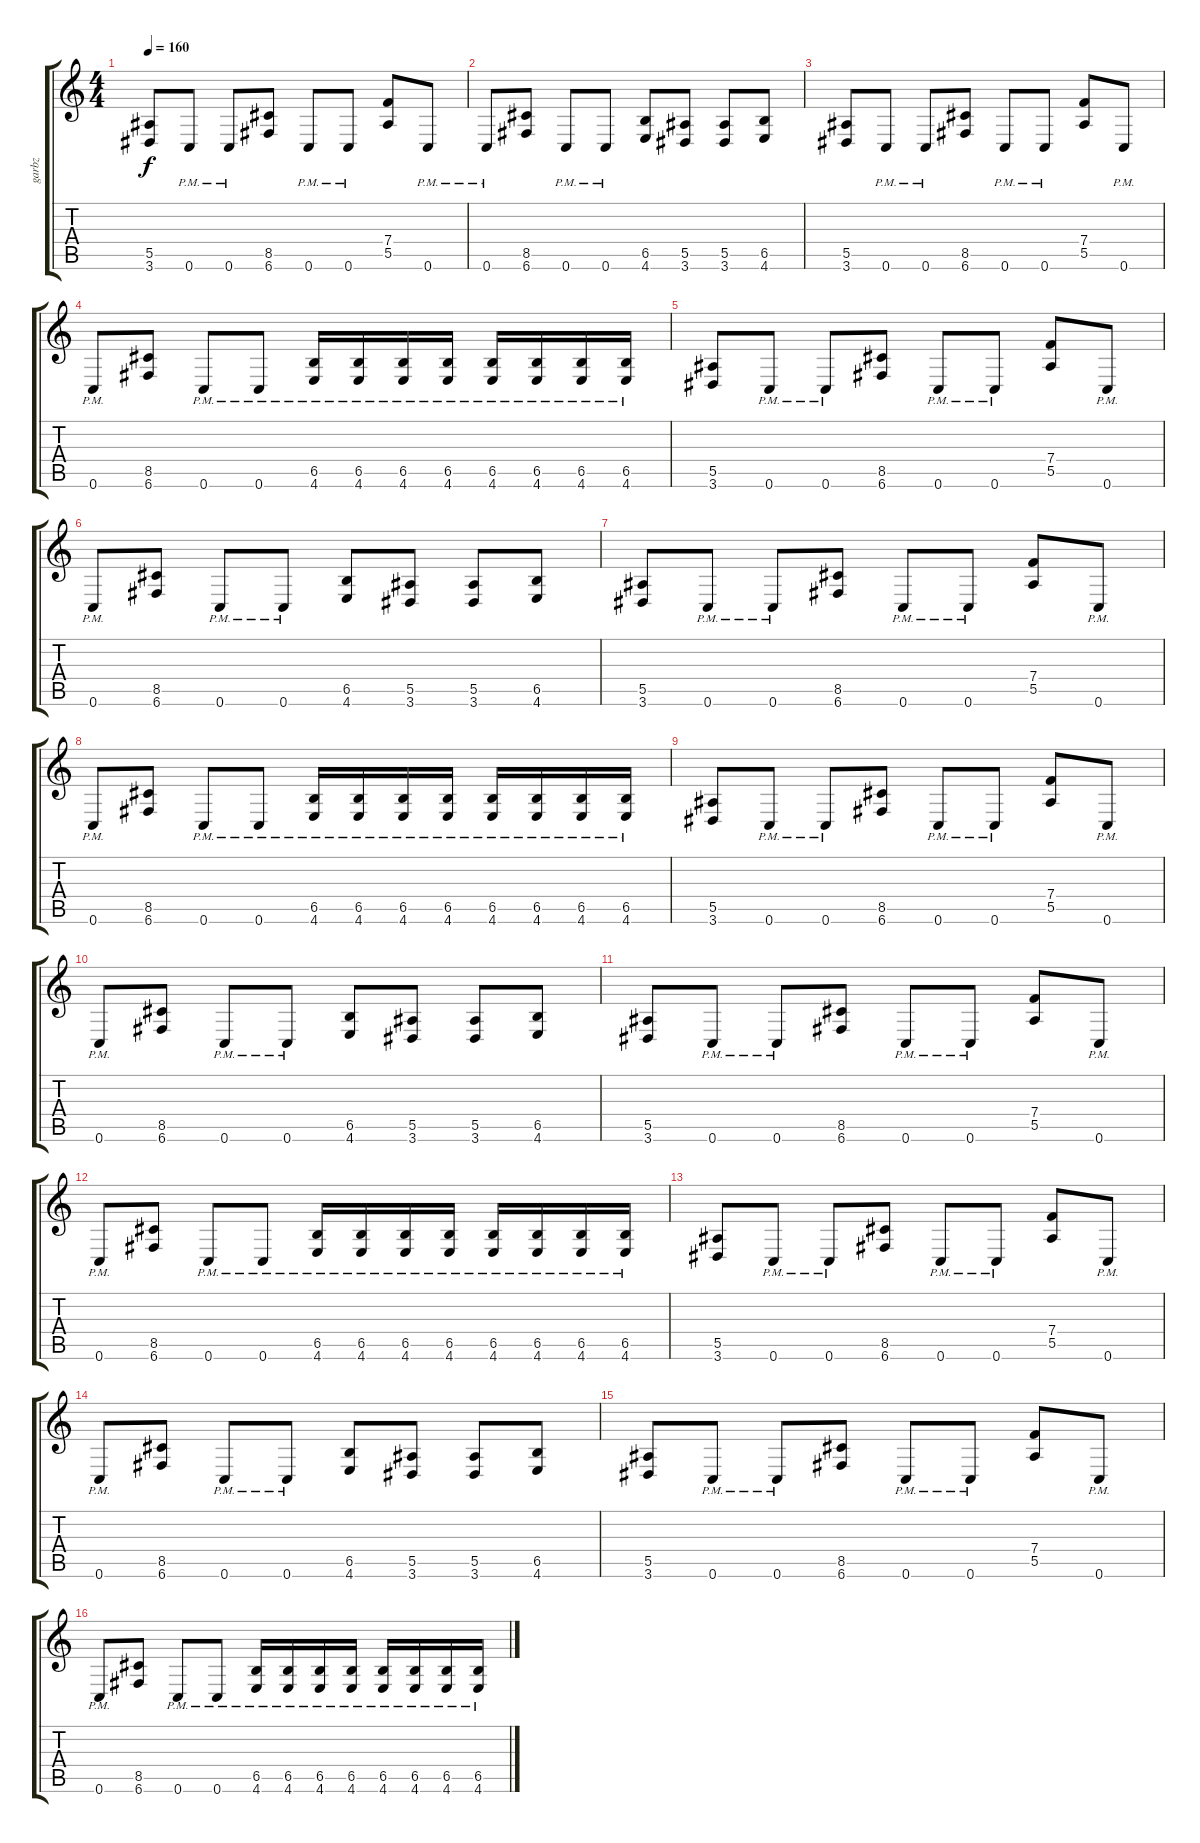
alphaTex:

\track ("garbz" "garbz") {instrument distortionguitar}
\staff {score tabs}
\tuning (C4 G3 Eb3 Bb2 F2 C2) {hide}
\ts (4 4)
\tempo 160
\clef g2
\ks c
(5.5 3.6).8{dy f} 0.6{pm}.8 0.6{pm}.8 (8.5 6.6).8 0.6{pm}.8 0.6{pm}.8 (7.4 5.5).8 0.6{pm}.8 |
0.6{pm}.8 (8.5 6.6).8 0.6{pm}.8 0.6{pm}.8 (6.5 4.6).8 (5.5 3.6).8 (5.5 3.6).8 (6.5 4.6).8 |
(5.5 3.6).8 0.6{pm}.8 0.6{pm}.8 (8.5 6.6).8 0.6{pm}.8 0.6{pm}.8 (7.4 5.5).8 0.6{pm}.8 |
0.6{pm}.8 (8.5 6.6).8 0.6{pm}.8 0.6{pm}.8 (6.5{pm} 4.6{pm}).16 (6.5{pm} 4.6{pm}).16 (6.5{pm} 4.6{pm}).16 (6.5{pm} 4.6{pm}).16 (6.5{pm} 4.6{pm}).16 (6.5{pm} 4.6{pm}).16 (6.5{pm} 4.6{pm}).16 (6.5{pm} 4.6{pm}).16 |
(5.5 3.6).8 0.6{pm}.8 0.6{pm}.8 (8.5 6.6).8 0.6{pm}.8 0.6{pm}.8 (7.4 5.5).8 0.6{pm}.8 |
0.6{pm}.8 (8.5 6.6).8 0.6{pm}.8 0.6{pm}.8 (6.5 4.6).8 (5.5 3.6).8 (5.5 3.6).8 (6.5 4.6).8 |
(5.5 3.6).8 0.6{pm}.8 0.6{pm}.8 (8.5 6.6).8 0.6{pm}.8 0.6{pm}.8 (7.4 5.5).8 0.6{pm}.8 |
0.6{pm}.8 (8.5 6.6).8 0.6{pm}.8 0.6{pm}.8 (6.5{pm} 4.6{pm}).16 (6.5{pm} 4.6{pm}).16 (6.5{pm} 4.6{pm}).16 (6.5{pm} 4.6{pm}).16 (6.5{pm} 4.6{pm}).16 (6.5{pm} 4.6{pm}).16 (6.5{pm} 4.6{pm}).16 (6.5{pm} 4.6{pm}).16 |
(5.5 3.6).8 0.6{pm}.8 0.6{pm}.8 (8.5 6.6).8 0.6{pm}.8 0.6{pm}.8 (7.4 5.5).8 0.6{pm}.8 |
0.6{pm}.8 (8.5 6.6).8 0.6{pm}.8 0.6{pm}.8 (6.5 4.6).8 (5.5 3.6).8 (5.5 3.6).8 (6.5 4.6).8 |
(5.5 3.6).8 0.6{pm}.8 0.6{pm}.8 (8.5 6.6).8 0.6{pm}.8 0.6{pm}.8 (7.4 5.5).8 0.6{pm}.8 |
0.6{pm}.8 (8.5 6.6).8 0.6{pm}.8 0.6{pm}.8 (6.5{pm} 4.6{pm}).16 (6.5{pm} 4.6{pm}).16 (6.5{pm} 4.6{pm}).16 (6.5{pm} 4.6{pm}).16 (6.5{pm} 4.6{pm}).16 (6.5{pm} 4.6{pm}).16 (6.5{pm} 4.6{pm}).16 (6.5{pm} 4.6{pm}).16 |
(5.5 3.6).8 0.6{pm}.8 0.6{pm}.8 (8.5 6.6).8 0.6{pm}.8 0.6{pm}.8 (7.4 5.5).8 0.6{pm}.8 |
0.6{pm}.8 (8.5 6.6).8 0.6{pm}.8 0.6{pm}.8 (6.5 4.6).8 (5.5 3.6).8 (5.5 3.6).8 (6.5 4.6).8 |
(5.5 3.6).8 0.6{pm}.8 0.6{pm}.8 (8.5 6.6).8 0.6{pm}.8 0.6{pm}.8 (7.4 5.5).8 0.6{pm}.8 |
0.6{pm}.8 (8.5 6.6).8 0.6{pm}.8 0.6{pm}.8 (6.5{pm} 4.6{pm}).16 (6.5{pm} 4.6{pm}).16 (6.5{pm} 4.6{pm}).16 (6.5{pm} 4.6{pm}).16 (6.5{pm} 4.6{pm}).16 (6.5{pm} 4.6{pm}).16 (6.5{pm} 4.6{pm}).16 (6.5{pm} 4.6{pm}).16
